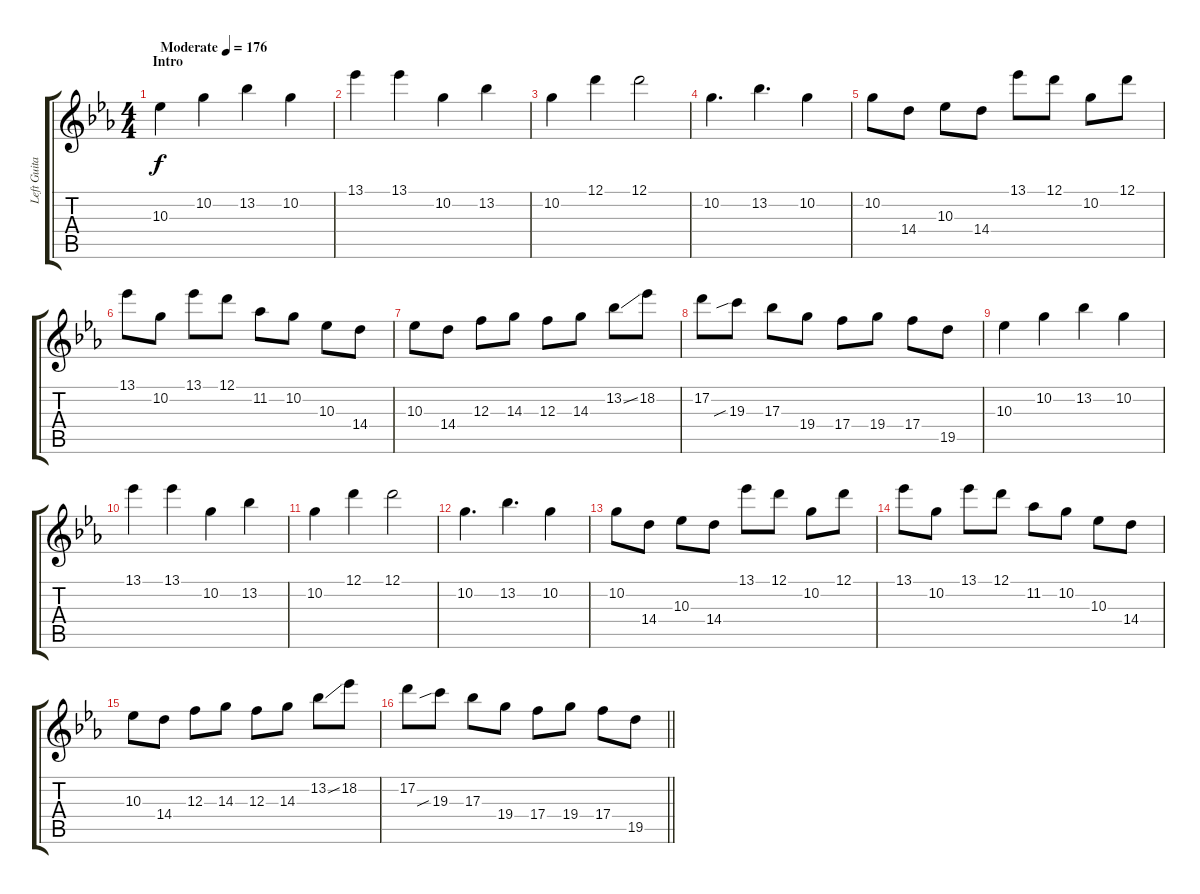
\track ("Left Guitar II" "Left Guita") {instrument overdrivenguitar}
\staff {score tabs}
\tuning (D4 A3 F3 C3 G2 C2) {hide}
\ts (4 4)
\section ("" "Intro")
\tempo (176 "Moderate")
\clef g2
\ks eb
10.3.4{dy f instrument overdrivenguitar} 10.2.4 13.2.4 10.2.4 |
13.1.4 13.1.4 10.2.4 13.2.4 |
10.2.4 12.1.4 12.1.2 |
10.2.4{d} 13.2.4{d} 10.2.4 |
10.2.8 14.4.8 10.3.8 14.4.8 13.1.8 12.1.8 10.2.8 12.1.8 |
13.1.8 10.2.8 13.1.8 12.1.8 11.2.8 10.2.8 10.3.8 14.4.8 |
10.3.8 14.4.8 12.3.8 14.3.8 12.3.8 14.3.8 13.2{ss}.8 18.2.8 |
17.2.8 19.3{sib}.8 17.3.8 19.4.8 17.4.8 19.4.8 17.4.8 19.5.8 |
10.3.4 10.2.4 13.2.4 10.2.4 |
13.1.4 13.1.4 10.2.4 13.2.4 |
10.2.4 12.1.4 12.1.2 |
10.2.4{d} 13.2.4{d} 10.2.4 |
10.2.8 14.4.8 10.3.8 14.4.8 13.1.8 12.1.8 10.2.8 12.1.8 |
13.1.8 10.2.8 13.1.8 12.1.8 11.2.8 10.2.8 10.3.8 14.4.8 |
10.3.8 14.4.8 12.3.8 14.3.8 12.3.8 14.3.8 13.2{ss}.8 18.2.8 |
\barLineRight lightlight
17.2.8 19.3{sib}.8 17.3.8 19.4.8 17.4.8 19.4.8 17.4.8 19.5.8
